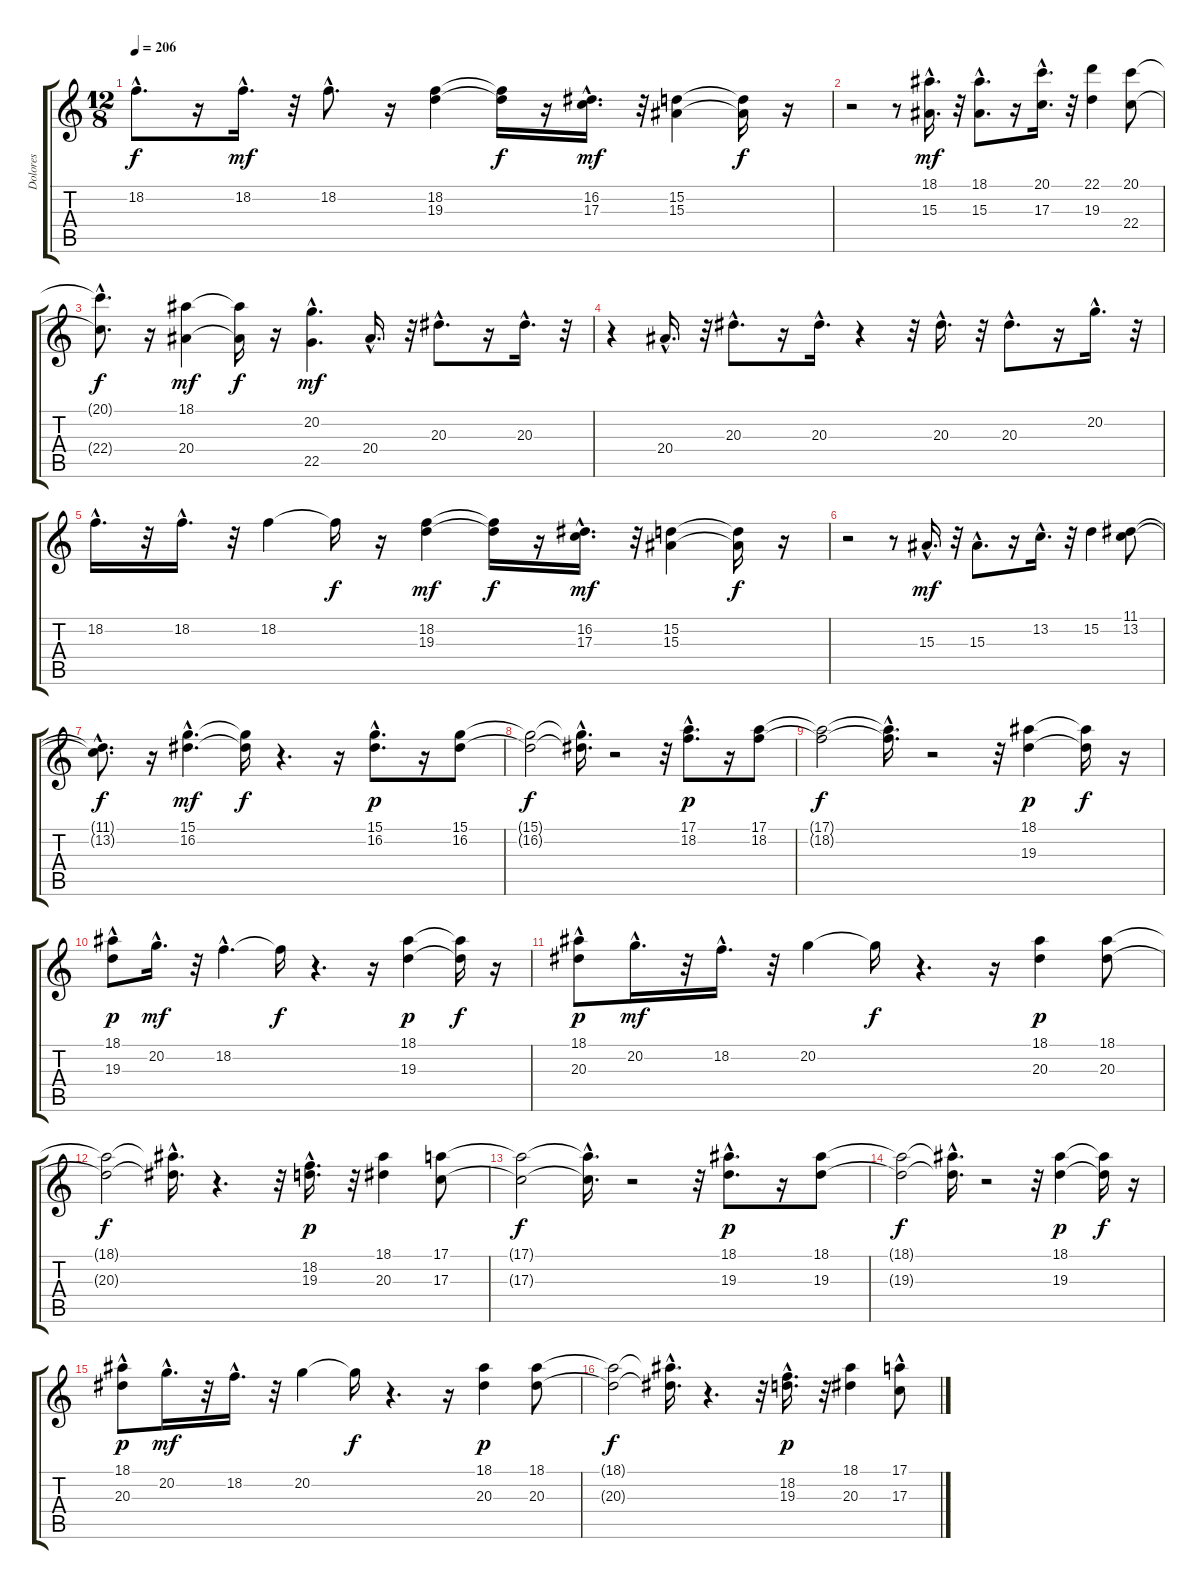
\track ("Dolores" "Dolores") {instrument pad3polysynth}
\staff {score tabs}
\tuning (E4 B3 G3 D3 A2 E2) {hide}
\ts (12 8)
\tempo 206
\clef g2
\ks c
18.2{hac t}.8{d dy f} r.16 18.2{hac}.16{d dy mf} r.32 18.2{hac}.8{d} r.16 (18.2 19.3).4 (18.2{t} 19.3{t}).16{dy f} r.16 (16.2{hac} 17.3{hac}).16{d dy mf} r.32 (15.2 15.3).4 (15.2{t} 15.3{t}).16{dy f} r.16 |
r.2 r.8 (18.1{hac} 15.3{hac}).16{d dy mf} r.32 (18.1{hac} 15.3{hac}).8{d} r.16 (20.1{hac} 17.3{hac}).16{d} r.32 (22.1 19.3).4 (20.1 22.4).8 |
(20.1{hac t} 22.4{hac t}).8{d dy f} r.16 (18.1 20.4).4{dy mf} (18.1{t} 20.4{t}).16{dy f} r.16 (20.2{hac} 22.5{hac}).4{d dy mf} 20.4{hac}.16{d} r.32 20.3{hac}.8{d} r.16 20.3{hac}.16{d} r.32 |
r.4 20.4{hac}.16{d} r.32 20.3{hac}.8{d} r.16 20.3{hac}.16{d} r.4 r.32 20.3{hac}.16{d} r.32 20.3{hac}.8{d} r.16 20.2{hac}.16{d} r.32 |
18.2{hac}.16{d} r.32 18.2{hac}.16{d} r.32 18.2.4 18.2{t}.16{dy f} r.16 (18.2 19.3).4{dy mf} (18.2{t} 19.3{t}).16{dy f} r.16 (16.2{hac} 17.3{hac}).16{d dy mf} r.32 (15.2 15.3).4 (15.2{t} 15.3{t}).16{dy f} r.16 |
r.2 r.8 15.3{hac}.16{d dy mf} r.32 15.3{hac}.8{d} r.16 13.2{hac}.16{d} r.32 15.2.4 (11.1 13.2).8 |
(11.1{hac t} 13.2{hac t}).8{d dy f} r.16 (15.1{hac} 16.2{hac}).4{d dy mf} (15.1{t} 16.2{t}).16{dy f} r.4{d} r.16 (15.1{hac} 16.2{hac}).8{d dy p} r.16 (15.1 16.2).8 |
(15.1{t} 16.2{t}).2{dy f} (15.1{hac t} 16.2{hac t}).16{d} r.2 r.32 (17.1{hac} 18.2{hac}).8{d dy p} r.16 (17.1 18.2).8 |
(17.1{t} 18.2{t}).2{dy f} (17.1{hac t} 18.2{hac t}).16{d} r.2 r.32 (18.1 19.3).4{dy p} (18.1{t} 19.3{t}).16{dy f} r.16 |
(18.1{hac} 19.3).8{dy p} 20.2{hac}.16{d dy mf} r.32 18.2{hac}.4{d} 18.2{t}.16{dy f} r.4{d} r.16 (18.1 19.3).4{dy p} (18.1{t} 19.3{t}).16{dy f} r.16 |
(18.1{hac} 20.3).8{dy p} 20.2{hac}.16{d dy mf} r.32 18.2{hac}.16{d} r.32 20.2.4 20.2{t}.16{dy f} r.4{d} r.16 (18.1 20.3).4{dy p} (18.1 20.3).8 |
(18.1{t} 20.3{t}).2{dy f} (18.1{hac t} 20.3{hac t}).16{d} r.4{d} r.32 (18.2{hac} 19.3{hac}).16{d dy p} r.32 (18.1 20.3).4 (17.1 17.3).8 |
(17.1{t} 17.3{t}).2{dy f} (17.1{hac t} 17.3{hac t}).16{d} r.2 r.32 (18.1{hac} 19.3{hac}).8{d dy p} r.16 (18.1 19.3).8 |
(18.1{t} 19.3{t}).2{dy f} (18.1{hac t} 19.3{hac t}).16{d} r.2 r.32 (18.1 19.3).4{dy p} (18.1{t} 19.3{t}).16{dy f} r.16 |
(18.1{hac} 20.3).8{dy p} 20.2{hac}.16{d dy mf} r.32 18.2{hac}.16{d} r.32 20.2.4 20.2{t}.16{dy f} r.4{d} r.16 (18.1 20.3).4{dy p} (18.1 20.3).8 |
(18.1{t} 20.3{t}).2{dy f} (18.1{hac t} 20.3{hac t}).16{d} r.4{d} r.32 (18.2{hac} 19.3{hac}).16{d dy p} r.32 (18.1 20.3).4 (17.1 17.3{hac}).8
